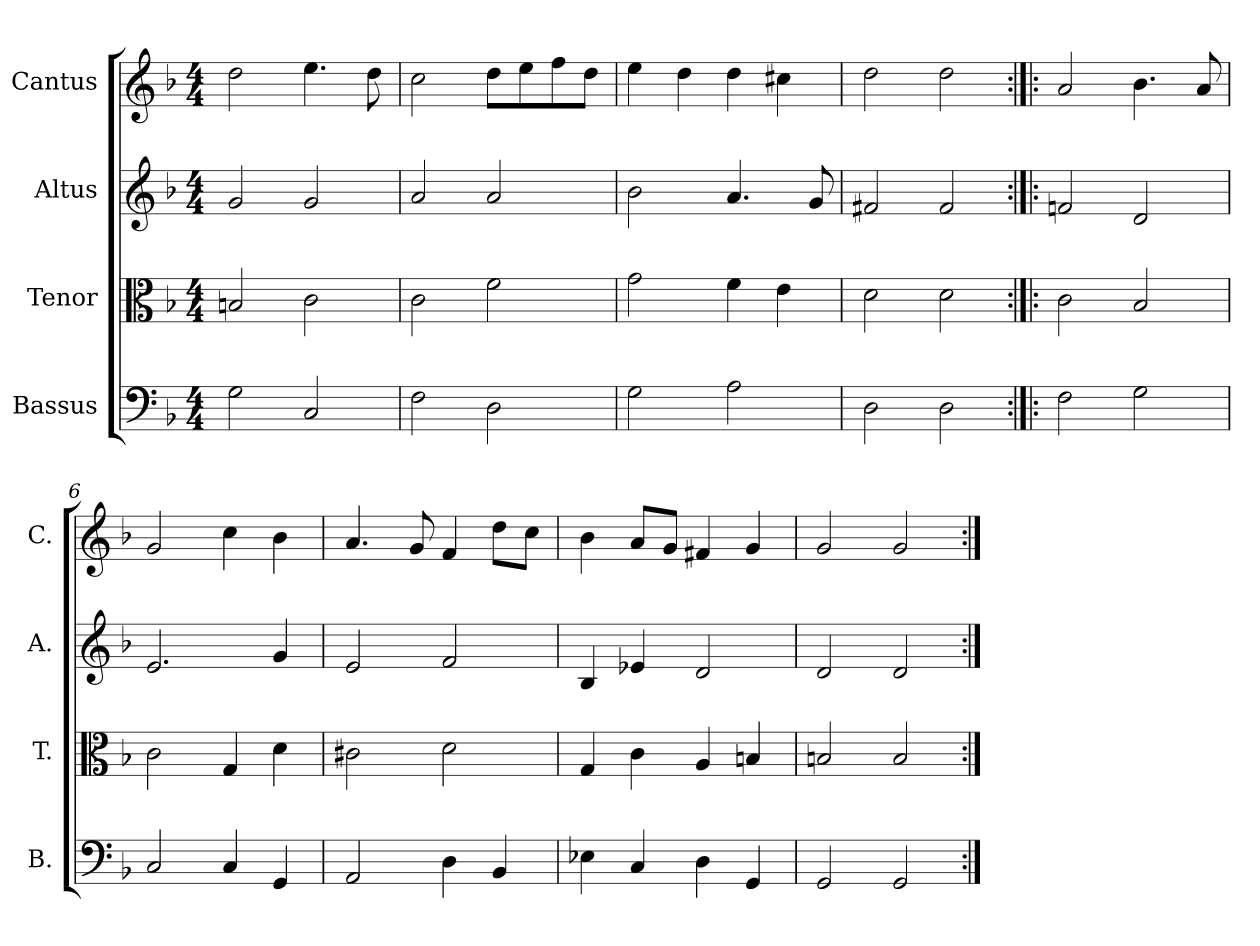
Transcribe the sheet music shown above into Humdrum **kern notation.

**kern	**kern	**kern	**kern
*part4	*part3	*part2	*part1
*staff4	*staff3	*staff2	*staff1
*I"Bassus	*I"Tenor	*I"Altus	*I"Cantus
*I'B.	*I'T.	*I'A.	*I'C.
*clefF4	*clefC3	*clefG2	*clefG2
*k[b-]	*k[b-]	*k[b-]	*k[b-]
*F:	*F:	*F:	*F:
*M4/4	*M4/4	*M4/4	*M4/4
=1	=1	=1	=1
2G\	2Bn/	2g/	2dd\
2C/	2c\	2g/	4.ee\
.	.	.	8dd\
=2	=2	=2	=2
2F\	2c\	2a/	2cc\
2D\	2f\	2a/	8dd\L
.	.	.	8ee\
.	.	.	8ff\
.	.	.	8dd\J
=3	=3	=3	=3
2G\	2g\	2b-\	4ee\
.	.	.	4dd\
2A\	4f\	4.a/	4dd\
.	4e\	.	4cc#X\
.	.	8g/	.
=4	=4	=4	=4
2D\	2d\	2f#X/	2dd\
2D\	2d\	2f#/	2dd\
=5:|!|:	=5:|!|:	=5:|!|:	=5:|!|:
2F\	2c\	2fn/	2a/
2G\	2B-/	2d/	4.b-\
.	.	.	8a/
=6	=6	=6	=6
2C/	2c\	2.e/	2g/
4C/	4G/	.	4cc\
4GG/	4d\	4g/	4b-\
=7	=7	=7	=7
2AA/	2c#X\	2e/	4.a/
.	.	.	8g/
4D\	2d\	2f/	4f/
4BB-/	.	.	8dd\L
.	.	.	8cc\J
=8	=8	=8	=8
4E-X\	4G/	4B-/	4b-\
4C/	4c\	4e-X/	8a/L
.	.	.	8g/J
4D\	4A/	2d/	4f#X/
4GG/	4Bn/	.	4g/
=9	=9	=9	=9
2GG/	2Bn/	2d/	2g/
2GG/	2B/	2d/	2g/
=:|!	=:|!	=:|!	=:|!
*-	*-	*-	*-
